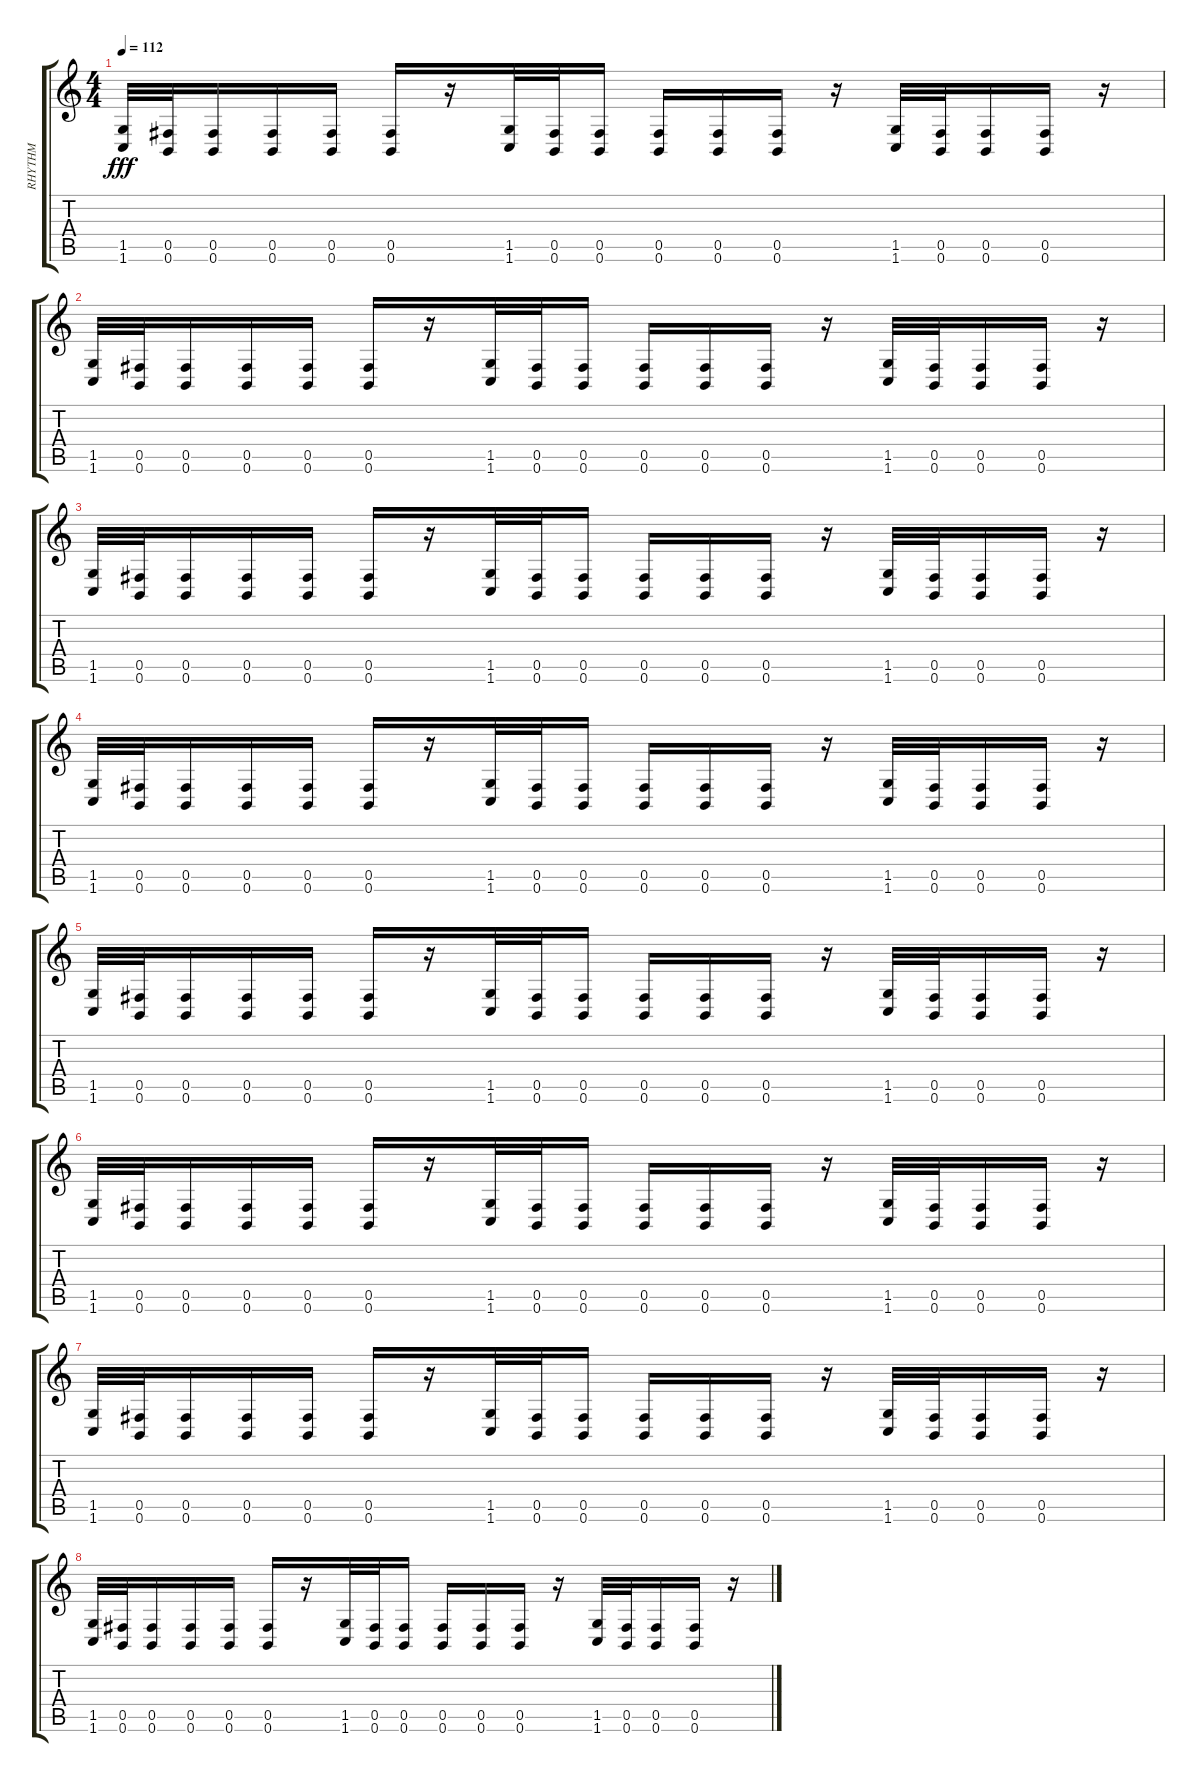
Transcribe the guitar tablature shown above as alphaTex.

\track ("RHYTHM" "RHYTHM") {instrument overdrivenguitar}
\staff {score tabs}
\tuning (Db4 Ab3 E3 B2 Gb2 B1) {hide}
\ts (4 4)
\tempo 112
\clef g2
\ks c
(1.5 1.6).32{dy fff} (0.5 0.6).32 (0.5 0.6).16 (0.5 0.6).16 (0.5 0.6).16 (0.5 0.6).16 r.16 (1.5 1.6).32 (0.5 0.6).32 (0.5 0.6).16 (0.5 0.6).16 (0.5 0.6).16 (0.5 0.6).16 r.16 (1.5 1.6).32 (0.5 0.6).32 (0.5 0.6).16 (0.5 0.6).16 r.16 |
(1.5 1.6).32 (0.5 0.6).32 (0.5 0.6).16 (0.5 0.6).16 (0.5 0.6).16 (0.5 0.6).16 r.16 (1.5 1.6).32 (0.5 0.6).32 (0.5 0.6).16 (0.5 0.6).16 (0.5 0.6).16 (0.5 0.6).16 r.16 (1.5 1.6).32 (0.5 0.6).32 (0.5 0.6).16 (0.5 0.6).16 r.16 |
(1.5 1.6).32 (0.5 0.6).32 (0.5 0.6).16 (0.5 0.6).16 (0.5 0.6).16 (0.5 0.6).16 r.16 (1.5 1.6).32 (0.5 0.6).32 (0.5 0.6).16 (0.5 0.6).16 (0.5 0.6).16 (0.5 0.6).16 r.16 (1.5 1.6).32 (0.5 0.6).32 (0.5 0.6).16 (0.5 0.6).16 r.16 |
(1.5 1.6).32 (0.5 0.6).32 (0.5 0.6).16 (0.5 0.6).16 (0.5 0.6).16 (0.5 0.6).16 r.16 (1.5 1.6).32 (0.5 0.6).32 (0.5 0.6).16 (0.5 0.6).16 (0.5 0.6).16 (0.5 0.6).16 r.16 (1.5 1.6).32 (0.5 0.6).32 (0.5 0.6).16 (0.5 0.6).16 r.16 |
(1.5 1.6).32 (0.5 0.6).32 (0.5 0.6).16 (0.5 0.6).16 (0.5 0.6).16 (0.5 0.6).16 r.16 (1.5 1.6).32 (0.5 0.6).32 (0.5 0.6).16 (0.5 0.6).16 (0.5 0.6).16 (0.5 0.6).16 r.16 (1.5 1.6).32 (0.5 0.6).32 (0.5 0.6).16 (0.5 0.6).16 r.16 |
(1.5 1.6).32 (0.5 0.6).32 (0.5 0.6).16 (0.5 0.6).16 (0.5 0.6).16 (0.5 0.6).16 r.16 (1.5 1.6).32 (0.5 0.6).32 (0.5 0.6).16 (0.5 0.6).16 (0.5 0.6).16 (0.5 0.6).16 r.16 (1.5 1.6).32 (0.5 0.6).32 (0.5 0.6).16 (0.5 0.6).16 r.16 |
(1.5 1.6).32 (0.5 0.6).32 (0.5 0.6).16 (0.5 0.6).16 (0.5 0.6).16 (0.5 0.6).16 r.16 (1.5 1.6).32 (0.5 0.6).32 (0.5 0.6).16 (0.5 0.6).16 (0.5 0.6).16 (0.5 0.6).16 r.16 (1.5 1.6).32 (0.5 0.6).32 (0.5 0.6).16 (0.5 0.6).16 r.16 |
(1.5 1.6).32 (0.5 0.6).32 (0.5 0.6).16 (0.5 0.6).16 (0.5 0.6).16 (0.5 0.6).16 r.16 (1.5 1.6).32 (0.5 0.6).32 (0.5 0.6).16 (0.5 0.6).16 (0.5 0.6).16 (0.5 0.6).16 r.16 (1.5 1.6).32 (0.5 0.6).32 (0.5 0.6).16 (0.5 0.6).16 r.16
